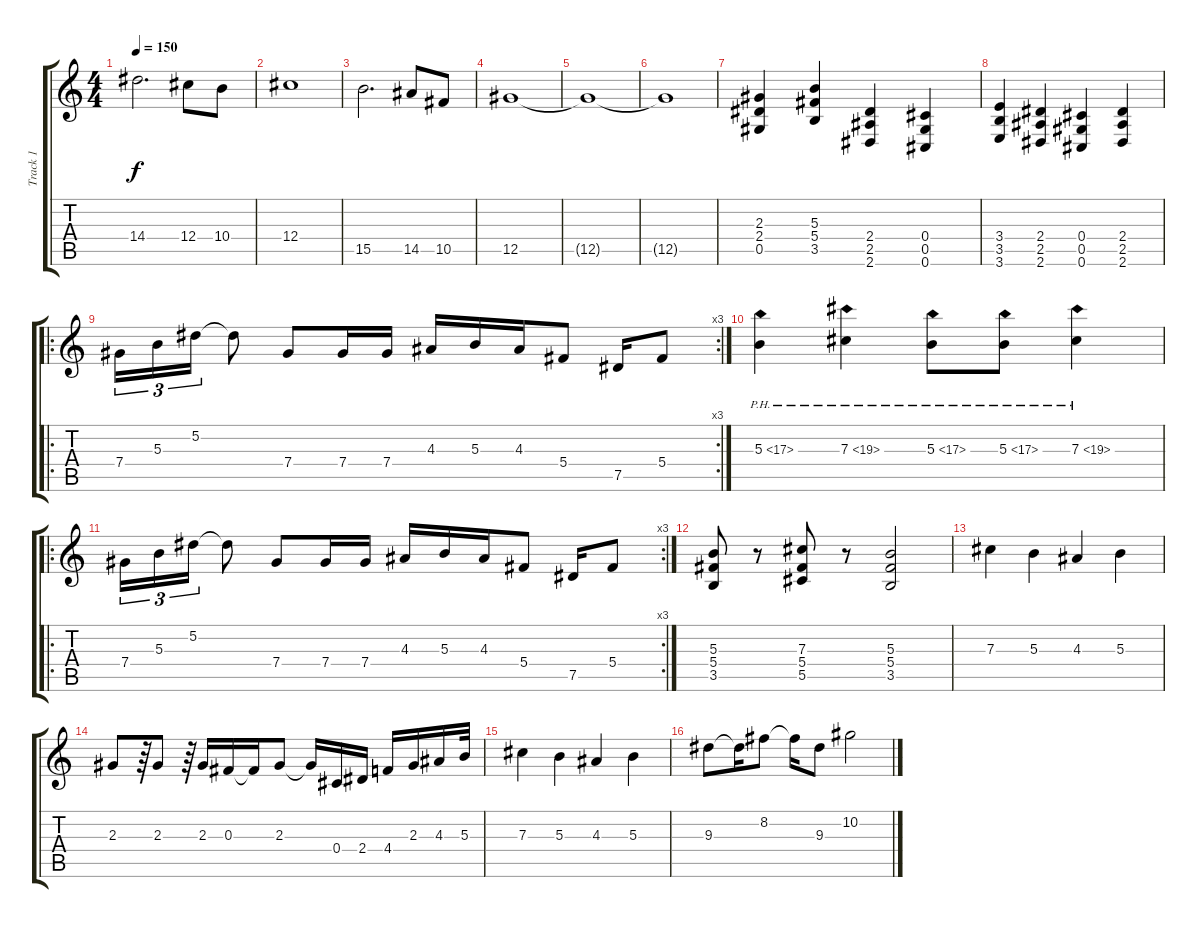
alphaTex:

\track ("Track 1" "Track 1") {instrument distortionguitar}
\staff {score tabs}
\tuning (Eb4 Bb3 Gb3 Db3 Ab2 Db2) {hide}
\ts (4 4)
\tempo 150
\clef g2
\ks c
14.4.2{d dy f} 12.4.8 10.4.8 |
12.4.1 |
15.5.2{d} 14.5.8 10.5.8 |
12.5.1 |
12.5{t}.1 |
12.5{t}.1 |
(2.3 2.4 0.5).4 (5.3 5.4 3.5).4 (2.4 2.5 2.6).4 (0.4 0.5 0.6).4 |
(3.4 3.5 3.6).4 (2.4 2.5 2.6).4 (0.4 0.5 0.6).4 (2.4 2.5 2.6).4 |
\ro
\rc 3
7.4.16{tu (3 2)} 5.3.16{tu (3 2)} 5.2.16{tu (3 2)} 5.2{t}.8 7.4.8 7.4.16 7.4.16 4.3.16 5.3.16 4.3.16 5.4.8 7.5.16 5.4.8 |
5.3{ph 12}.4 7.3{ph 12}.4 5.3{ph 12}.8 5.3{ph 12}.8 7.3{ph 12}.4 |
\ro
\rc 3
7.4.16{tu (3 2)} 5.3.16{tu (3 2)} 5.2.16{tu (3 2)} 5.2{t}.8 7.4.8 7.4.16 7.4.16 4.3.16 5.3.16 4.3.16 5.4.8 7.5.16 5.4.8 |
(5.3 5.4 3.5).8 r.8 (7.3 5.4 5.5).8 r.8 (5.3 5.4 3.5).2 |
7.3.4 5.3.4 4.3.4 5.3.4 |
2.3.8 r.64 2.3.8 r.64 2.3.16 0.3.16 0.3{t}.16 2.3.8 2.3{t}.16 0.4.16 2.4.16 4.4.16 2.3.16 4.3.16 5.3.32 |
7.3.4 5.3.4 4.3.4 5.3.4 |
9.3.8 9.3{t}.16 8.2.8 8.2{t}.16 9.3.8 10.2.2
